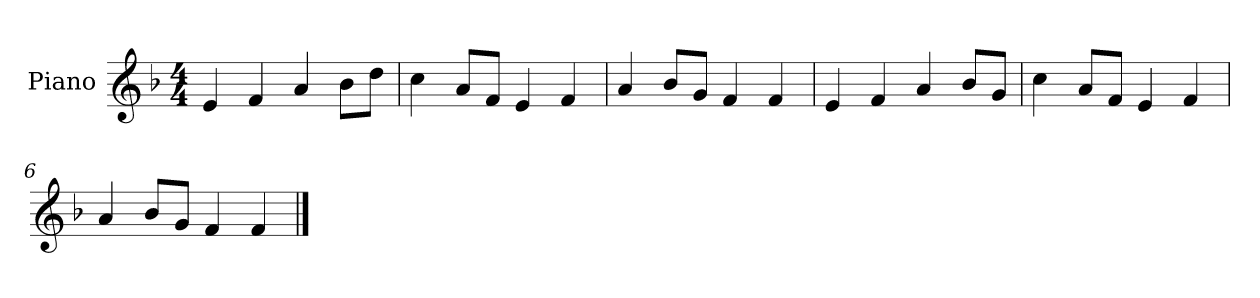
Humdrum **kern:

**kern
*part1
*staff1
*I"Piano
*I'P-no
*clefG2
*k[b-]
*M4/4
*MM90
=1
4e/
4f/
4a/
8b-\L
8dd\J
=2
4cc\
8a/L
8f/J
4e/
4f/
=3
4a/
8b-/L
8g/J
4f/
4f/
=4
4e/
4f/
4a/
8b-/L
8g/J
=5
4cc\
8a/L
8f/J
4e/
4f/
=6
4a/
8b-/L
8g/J
4f/
4f/
==
*-
